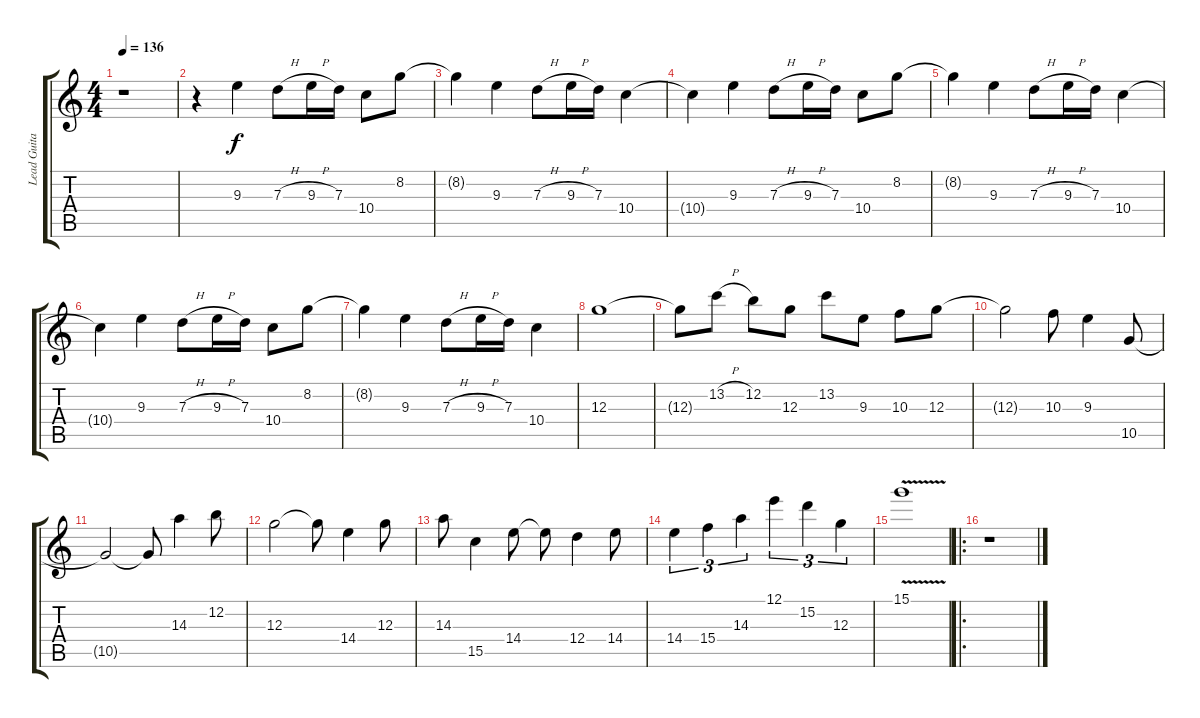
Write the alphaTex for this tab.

\track ("Lead Guitar" "Lead Guita") {instrument overdrivenguitar}
\staff {score tabs}
\tuning (E4 B3 G3 D3 A2 E2) {hide}
\ts (4 4)
\tempo 136
\clef g2
\ks c
r.1{dy f instrument overdrivenguitar} |
r.4 9.3.4 7.3{h}.8 9.3{h}.16 7.3.16 10.4.8 8.2.8 |
8.2{t}.4 9.3.4 7.3{h}.8 9.3{h}.16 7.3.16 10.4.4 |
10.4{t}.4 9.3.4 7.3{h}.8 9.3{h}.16 7.3.16 10.4.8 8.2.8 |
8.2{t}.4 9.3.4 7.3{h}.8 9.3{h}.16 7.3.16 10.4.4 |
10.4{t}.4 9.3.4 7.3{h}.8 9.3{h}.16 7.3.16 10.4.8 8.2.8 |
8.2{t}.4 9.3.4 7.3{h}.8 9.3{h}.16 7.3.16 10.4.4 |
12.3.1{volume 14} |
12.3{t}.8 13.2{h}.8 12.2.8 12.3.8 13.2.8 9.3.8 10.3.8 12.3.8 |
12.3{t}.2 10.3.8 9.3.4 10.5.8 |
10.5{t}.2 10.5{t}.8 14.3.4 12.2.8 |
12.3.2 12.3{t}.8 14.4.4 12.3.8 |
14.3.8 15.5.4 14.4.8 14.4{t}.8 12.4.4 14.4.8 |
14.4.4{tu (3 2)} 15.4.4{tu (3 2)} 14.3.4{tu (3 2)} 12.1.4{tu (3 2)} 15.2.4{tu (3 2)} 12.3.4{tu (3 2)} |
15.1{v}.1 |
\ro
r.1
